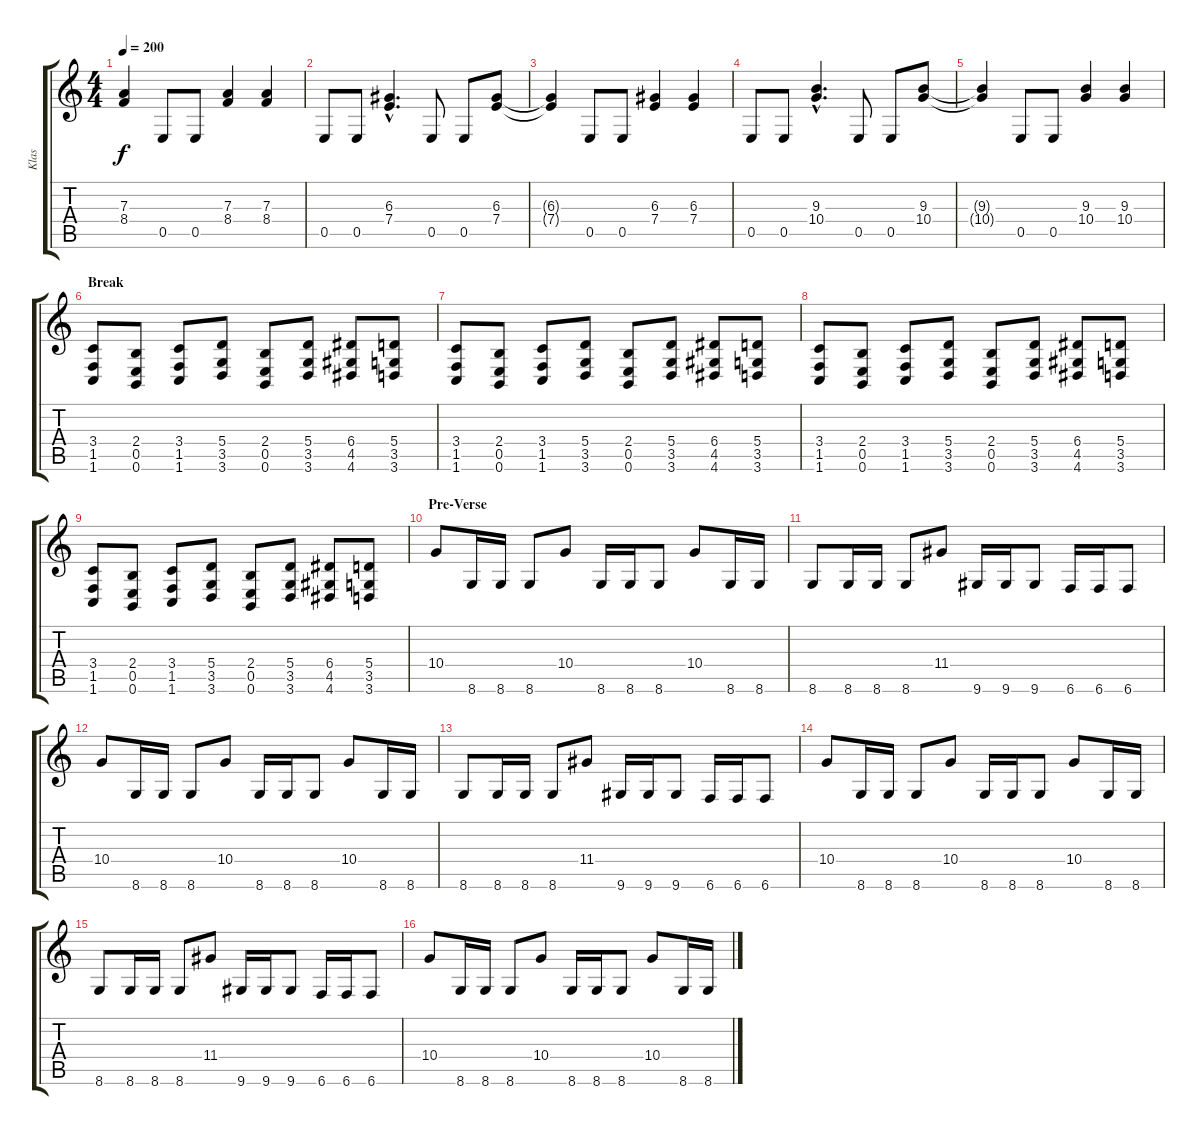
\track ("Klas" "Klas") {instrument distortionguitar}
\staff {score tabs}
\tuning (B3 Gb3 D3 A2 E2 B1) {hide}
\ts (4 4)
\tempo 200
\clef g2
\ks c
(7.3{t} 8.4{t}).4{dy f} 0.5.8 0.5.8 (7.3 8.4).4 (7.3 8.4).4 |
0.5.8 0.5.8 (6.3{hac} 7.4{hac}).4{d} 0.5.8 0.5.8 (6.3 7.4).8 |
(6.3{t} 7.4{t}).4 0.5.8 0.5.8 (6.3 7.4).4 (6.3 7.4).4 |
0.5.8 0.5.8 (9.3{hac} 10.4{hac}).4{d} 0.5.8 0.5.8 (9.3 10.4).8 |
(9.3{t} 10.4{t}).4 0.5.8 0.5.8 (9.3 10.4).4 (9.3 10.4).4 |
\section ("" "Break")
(3.4 1.5 1.6).8 (2.4 0.5 0.6).8 (3.4 1.5 1.6).8 (5.4 3.5 3.6).8 (2.4 0.5 0.6).8 (5.4 3.5 3.6).8 (6.4 4.5 4.6).8 (5.4 3.5 3.6).8 |
(3.4 1.5 1.6).8 (2.4 0.5 0.6).8 (3.4 1.5 1.6).8 (5.4 3.5 3.6).8 (2.4 0.5 0.6).8 (5.4 3.5 3.6).8 (6.4 4.5 4.6).8 (5.4 3.5 3.6).8 |
(3.4 1.5 1.6).8 (2.4 0.5 0.6).8 (3.4 1.5 1.6).8 (5.4 3.5 3.6).8 (2.4 0.5 0.6).8 (5.4 3.5 3.6).8 (6.4 4.5 4.6).8 (5.4 3.5 3.6).8 |
(3.4 1.5 1.6).8 (2.4 0.5 0.6).8 (3.4 1.5 1.6).8 (5.4 3.5 3.6).8 (2.4 0.5 0.6).8 (5.4 3.5 3.6).8 (6.4 4.5 4.6).8 (5.4 3.5 3.6).8 |
\section ("" "Pre-Verse")
10.4.8 8.6.16 8.6.16 8.6.8 10.4.8 8.6.16 8.6.16 8.6.8 10.4.8 8.6.16 8.6.16 |
8.6.8 8.6.16 8.6.16 8.6.8 11.4.8 9.6.16 9.6.16 9.6.8 6.6.16 6.6.16 6.6.8 |
10.4.8 8.6.16 8.6.16 8.6.8 10.4.8 8.6.16 8.6.16 8.6.8 10.4.8 8.6.16 8.6.16 |
8.6.8 8.6.16 8.6.16 8.6.8 11.4.8 9.6.16 9.6.16 9.6.8 6.6.16 6.6.16 6.6.8 |
10.4.8 8.6.16 8.6.16 8.6.8 10.4.8 8.6.16 8.6.16 8.6.8 10.4.8 8.6.16 8.6.16 |
8.6.8 8.6.16 8.6.16 8.6.8 11.4.8 9.6.16 9.6.16 9.6.8 6.6.16 6.6.16 6.6.8 |
10.4.8 8.6.16 8.6.16 8.6.8 10.4.8 8.6.16 8.6.16 8.6.8 10.4.8 8.6.16 8.6.16
